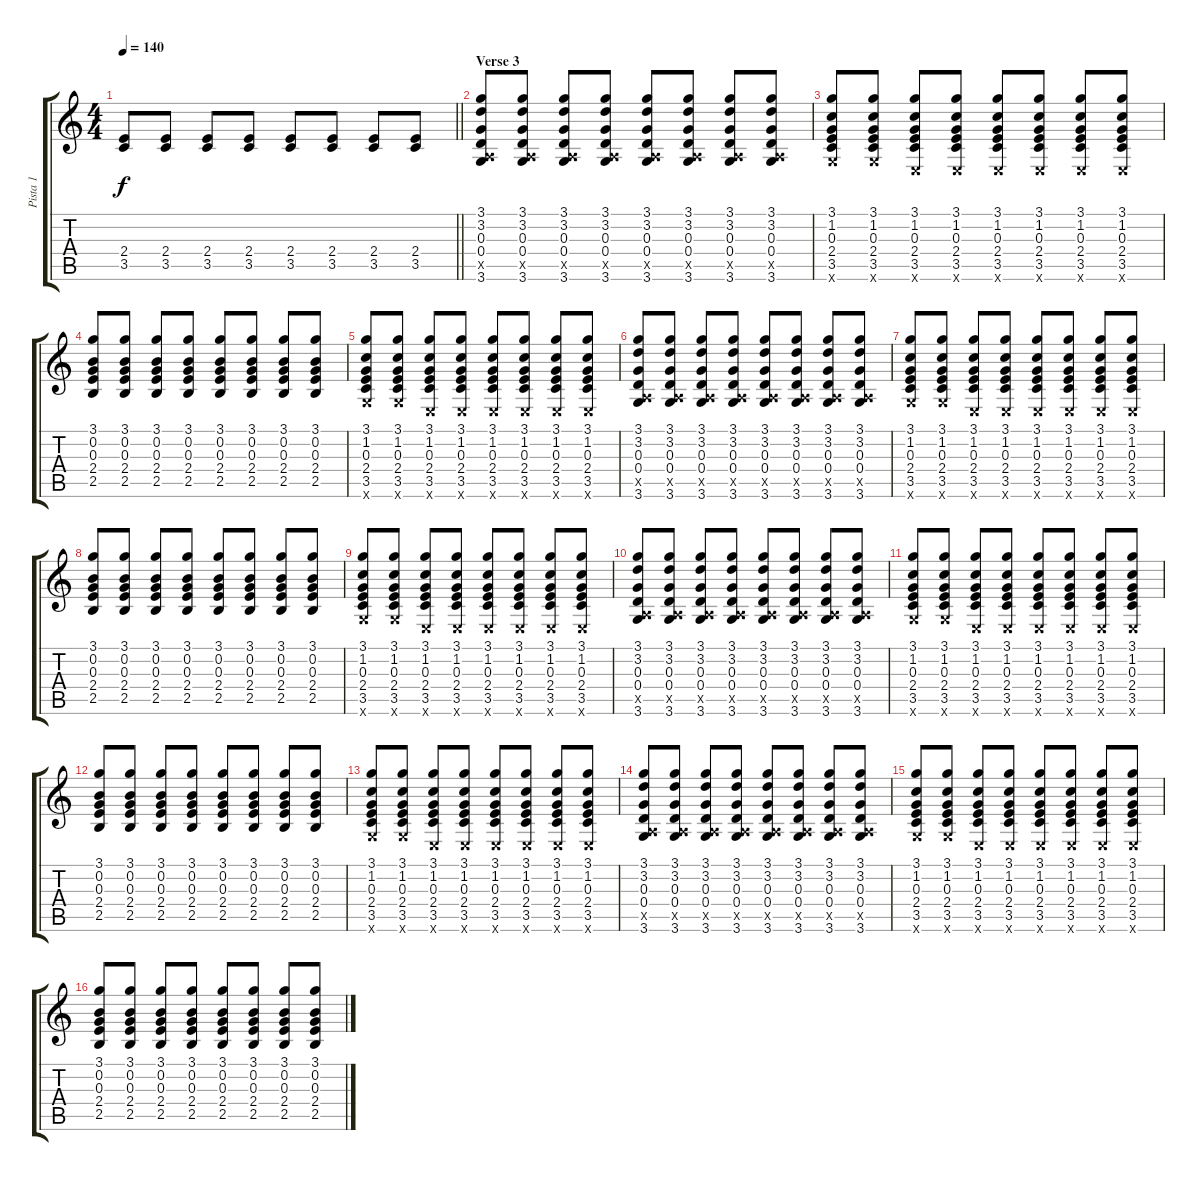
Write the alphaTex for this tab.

\track ("Pista 1" "Pista 1") {instrument acousticguitarnylon}
\staff {score tabs}
\tuning (E4 B3 G3 D3 A2 E2) {hide}
\ts (4 4)
\tempo 140
\clef g2
\barLineRight lightlight
\ks c
(2.4 3.5).8{dy f} (2.4 3.5).8 (2.4 3.5).8 (2.4 3.5).8 (2.4 3.5).8 (2.4 3.5).8 (2.4 3.5).8 (2.4 3.5).8 |
\section ("" "Verse 3")
(3.1 3.2 0.3 0.4 0.5{x} 3.6).8 (3.1 3.2 0.3 0.4 0.5{x} 3.6).8 (3.1 3.2 0.3 0.4 0.5{x} 3.6).8 (3.1 3.2 0.3 0.4 0.5{x} 3.6).8 (3.1 3.2 0.3 0.4 0.5{x} 3.6).8 (3.1 3.2 0.3 0.4 0.5{x} 3.6).8 (3.1 3.2 0.3 0.4 0.5{x} 3.6).8 (3.1 3.2 0.3 0.4 0.5{x} 3.6).8 |
(3.1 1.2 0.3 2.4 3.5 3.6{x}).8 (3.1 1.2 0.3 2.4 3.5 3.6{x}).8 (3.1 1.2 0.3 2.4 3.5 0.6{x}).8 (3.1 1.2 0.3 2.4 3.5 0.6{x}).8 (3.1 1.2 0.3 2.4 3.5 0.6{x}).8 (3.1 1.2 0.3 2.4 3.5 0.6{x}).8 (3.1 1.2 0.3 2.4 3.5 0.6{x}).8 (3.1 1.2 0.3 2.4 3.5 0.6{x}).8 |
(3.1 0.2 0.3 2.4 2.5).8 (3.1 0.2 0.3 2.4 2.5).8 (3.1 0.2 0.3 2.4 2.5).8 (3.1 0.2 0.3 2.4 2.5).8 (3.1 0.2 0.3 2.4 2.5).8 (3.1 0.2 0.3 2.4 2.5).8 (3.1 0.2 0.3 2.4 2.5).8 (3.1 0.2 0.3 2.4 2.5).8 |
(3.1 1.2 0.3 2.4 3.5 3.6{x}).8 (3.1 1.2 0.3 2.4 3.5 3.6{x}).8 (3.1 1.2 0.3 2.4 3.5 0.6{x}).8 (3.1 1.2 0.3 2.4 3.5 0.6{x}).8 (3.1 1.2 0.3 2.4 3.5 0.6{x}).8 (3.1 1.2 0.3 2.4 3.5 0.6{x}).8 (3.1 1.2 0.3 2.4 3.5 0.6{x}).8 (3.1 1.2 0.3 2.4 3.5 0.6{x}).8 |
(3.1 3.2 0.3 0.4 0.5{x} 3.6).8 (3.1 3.2 0.3 0.4 0.5{x} 3.6).8 (3.1 3.2 0.3 0.4 0.5{x} 3.6).8 (3.1 3.2 0.3 0.4 0.5{x} 3.6).8 (3.1 3.2 0.3 0.4 0.5{x} 3.6).8 (3.1 3.2 0.3 0.4 0.5{x} 3.6).8 (3.1 3.2 0.3 0.4 0.5{x} 3.6).8 (3.1 3.2 0.3 0.4 0.5{x} 3.6).8 |
(3.1 1.2 0.3 2.4 3.5 3.6{x}).8 (3.1 1.2 0.3 2.4 3.5 3.6{x}).8 (3.1 1.2 0.3 2.4 3.5 0.6{x}).8 (3.1 1.2 0.3 2.4 3.5 0.6{x}).8 (3.1 1.2 0.3 2.4 3.5 0.6{x}).8 (3.1 1.2 0.3 2.4 3.5 0.6{x}).8 (3.1 1.2 0.3 2.4 3.5 0.6{x}).8 (3.1 1.2 0.3 2.4 3.5 0.6{x}).8 |
(3.1 0.2 0.3 2.4 2.5).8 (3.1 0.2 0.3 2.4 2.5).8 (3.1 0.2 0.3 2.4 2.5).8 (3.1 0.2 0.3 2.4 2.5).8 (3.1 0.2 0.3 2.4 2.5).8 (3.1 0.2 0.3 2.4 2.5).8 (3.1 0.2 0.3 2.4 2.5).8 (3.1 0.2 0.3 2.4 2.5).8 |
(3.1 1.2 0.3 2.4 3.5 3.6{x}).8 (3.1 1.2 0.3 2.4 3.5 3.6{x}).8 (3.1 1.2 0.3 2.4 3.5 0.6{x}).8 (3.1 1.2 0.3 2.4 3.5 0.6{x}).8 (3.1 1.2 0.3 2.4 3.5 0.6{x}).8 (3.1 1.2 0.3 2.4 3.5 0.6{x}).8 (3.1 1.2 0.3 2.4 3.5 0.6{x}).8 (3.1 1.2 0.3 2.4 3.5 0.6{x}).8 |
(3.1 3.2 0.3 0.4 0.5{x} 3.6).8 (3.1 3.2 0.3 0.4 0.5{x} 3.6).8 (3.1 3.2 0.3 0.4 0.5{x} 3.6).8 (3.1 3.2 0.3 0.4 0.5{x} 3.6).8 (3.1 3.2 0.3 0.4 0.5{x} 3.6).8 (3.1 3.2 0.3 0.4 0.5{x} 3.6).8 (3.1 3.2 0.3 0.4 0.5{x} 3.6).8 (3.1 3.2 0.3 0.4 0.5{x} 3.6).8 |
(3.1 1.2 0.3 2.4 3.5 3.6{x}).8 (3.1 1.2 0.3 2.4 3.5 3.6{x}).8 (3.1 1.2 0.3 2.4 3.5 0.6{x}).8 (3.1 1.2 0.3 2.4 3.5 0.6{x}).8 (3.1 1.2 0.3 2.4 3.5 0.6{x}).8 (3.1 1.2 0.3 2.4 3.5 0.6{x}).8 (3.1 1.2 0.3 2.4 3.5 0.6{x}).8 (3.1 1.2 0.3 2.4 3.5 0.6{x}).8 |
(3.1 0.2 0.3 2.4 2.5).8 (3.1 0.2 0.3 2.4 2.5).8 (3.1 0.2 0.3 2.4 2.5).8 (3.1 0.2 0.3 2.4 2.5).8 (3.1 0.2 0.3 2.4 2.5).8 (3.1 0.2 0.3 2.4 2.5).8 (3.1 0.2 0.3 2.4 2.5).8 (3.1 0.2 0.3 2.4 2.5).8 |
(3.1 1.2 0.3 2.4 3.5 3.6{x}).8 (3.1 1.2 0.3 2.4 3.5 3.6{x}).8 (3.1 1.2 0.3 2.4 3.5 0.6{x}).8 (3.1 1.2 0.3 2.4 3.5 0.6{x}).8 (3.1 1.2 0.3 2.4 3.5 0.6{x}).8 (3.1 1.2 0.3 2.4 3.5 0.6{x}).8 (3.1 1.2 0.3 2.4 3.5 0.6{x}).8 (3.1 1.2 0.3 2.4 3.5 0.6{x}).8 |
(3.1 3.2 0.3 0.4 0.5{x} 3.6).8 (3.1 3.2 0.3 0.4 0.5{x} 3.6).8 (3.1 3.2 0.3 0.4 0.5{x} 3.6).8 (3.1 3.2 0.3 0.4 0.5{x} 3.6).8 (3.1 3.2 0.3 0.4 0.5{x} 3.6).8 (3.1 3.2 0.3 0.4 0.5{x} 3.6).8 (3.1 3.2 0.3 0.4 0.5{x} 3.6).8 (3.1 3.2 0.3 0.4 0.5{x} 3.6).8 |
(3.1 1.2 0.3 2.4 3.5 3.6{x}).8 (3.1 1.2 0.3 2.4 3.5 3.6{x}).8 (3.1 1.2 0.3 2.4 3.5 0.6{x}).8 (3.1 1.2 0.3 2.4 3.5 0.6{x}).8 (3.1 1.2 0.3 2.4 3.5 0.6{x}).8 (3.1 1.2 0.3 2.4 3.5 0.6{x}).8 (3.1 1.2 0.3 2.4 3.5 0.6{x}).8 (3.1 1.2 0.3 2.4 3.5 0.6{x}).8 |
(3.1 0.2 0.3 2.4 2.5).8 (3.1 0.2 0.3 2.4 2.5).8 (3.1 0.2 0.3 2.4 2.5).8 (3.1 0.2 0.3 2.4 2.5).8 (3.1 0.2 0.3 2.4 2.5).8 (3.1 0.2 0.3 2.4 2.5).8 (3.1 0.2 0.3 2.4 2.5).8 (3.1 0.2 0.3 2.4 2.5).8
